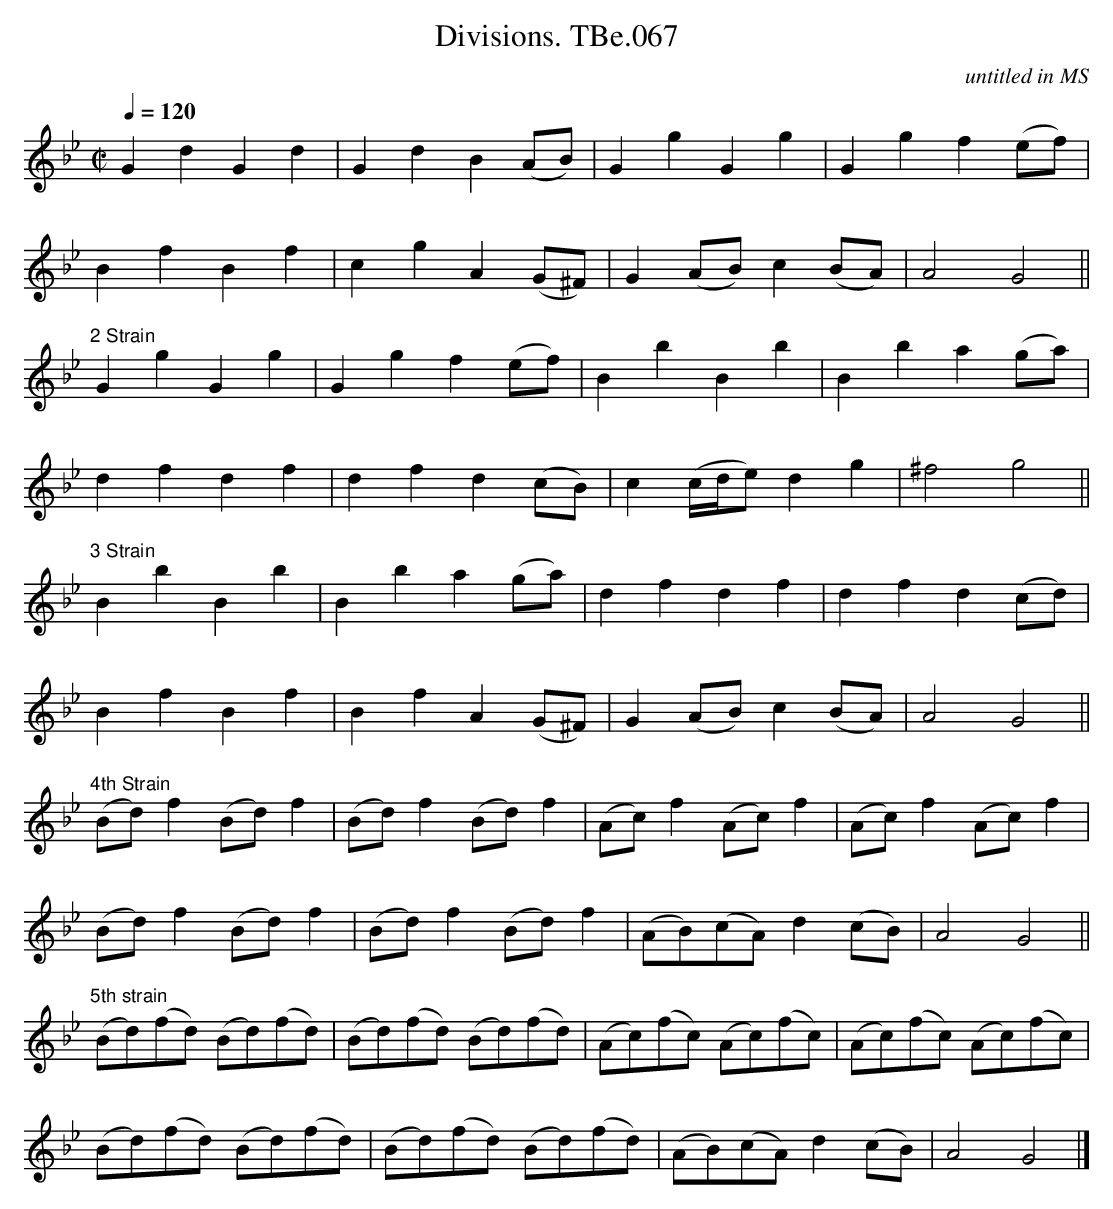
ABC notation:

X:1
T:Divisions. TBe.067
M:C|
L:1/4
Q:1/4=120
C:untitled in MS
K:G minor
GdGd | GdB (A/B/) | GgGg | Gg f (e/f/) |
BfBf | cg A (G/^F/) |G (A/B/) c (B/A/) | A2 G2 ||
"^2 Strain"GgGg | Ggf (e/f/) | BbBb | Bb a (g/a/) |
dfdf | df d (c/B/) |c (c/4d/4e/) dg | ^f2g2 ||
"^3 Strain"BbBb | Bba (g/a/) | dfdf | df d (c/d/) |
BfBf | Bf A (G/^F/)|G (A/B/) c (B/A/) | A2 G2 ||
"^4th Strain"(B/d/) f (B/d/) f | (B/d/) f (B/d/) f |\
(A/c/) f   (A/c/) f| (A/c/) f (A/c/) f |
(B/d/) f (B/d/) f  | (B/d/) f (B/d/) f |\
(A/B/)(c/A/) d (c/B/) | A2 G2 ||
L:1/8
"^5th strain"(Bd)(fd) (Bd)(fd) | (Bd)(fd) (Bd)(fd) |\
(Ac)(fc) (Ac)(fc) | (Ac)(fc) (Ac)(fc) |
(Bd)(fd) (Bd)(fd) | (Bd)(fd) (Bd)(fd) | \
(AB)(cA) d2 (cB) | A4 G4 |]
